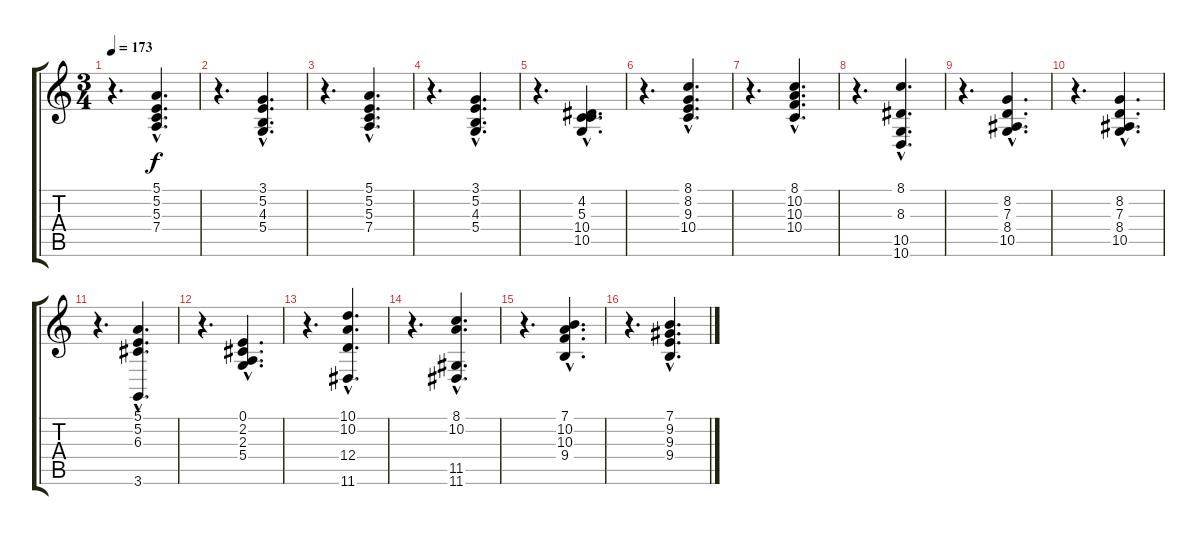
\track "" {instrument tangoaccordion}
\staff {score tabs}
\tuning (E4 B3 G3 D3 A2 E2) {hide}
\ts (3 4)
\tempo 173
\clef g2
\ks c
r.4{d dy f} (5.1{hac} 5.2{hac} 5.3{hac} 7.4{hac}).4{d} |
r.4{d} (3.1{hac} 5.2{hac} 4.3{hac} 5.4{hac}).4{d} |
r.4{d} (5.1{hac} 5.2{hac} 5.3{hac} 7.4{hac}).4{d} |
r.4{d} (3.1{hac} 5.2{hac} 4.3{hac} 5.4{hac}).4{d} |
r.4{d} (4.2{hac} 5.3{hac} 10.4{hac} 10.5{hac}).4{d} |
r.4{d} (8.1{hac} 8.2{hac} 9.3{hac} 10.4{hac}).4{d} |
r.4{d} (8.1{hac} 10.2{hac} 10.3{hac} 10.4{hac}).4{d} |
r.4{d} (8.1{hac} 8.3{hac} 10.5{hac} 10.6{hac}).4{d} |
r.4{d} (8.2{hac} 7.3{hac} 8.4{hac} 10.5{hac}).4{d} |
r.4{d} (8.2{hac} 7.3{hac} 8.4{hac} 10.5{hac}).4{d} |
r.4{d} (5.1{hac} 5.2{hac} 6.3{hac} 3.6{hac}).4{d} |
r.4{d} (0.1{hac} 2.2{hac} 2.3{hac} 5.4{hac}).4{d} |
r.4{d} (10.1{hac} 10.2{hac} 12.4{hac} 11.6{hac}).4{d} |
r.4{d} (8.1{hac} 10.2{hac} 11.5{hac} 11.6{hac}).4{d} |
r.4{d} (7.1{hac} 10.2{hac} 10.3{hac} 9.4{hac}).4{d} |
r.4{d} (7.1{hac} 9.2{hac} 9.3{hac} 9.4{hac}).4{d}
